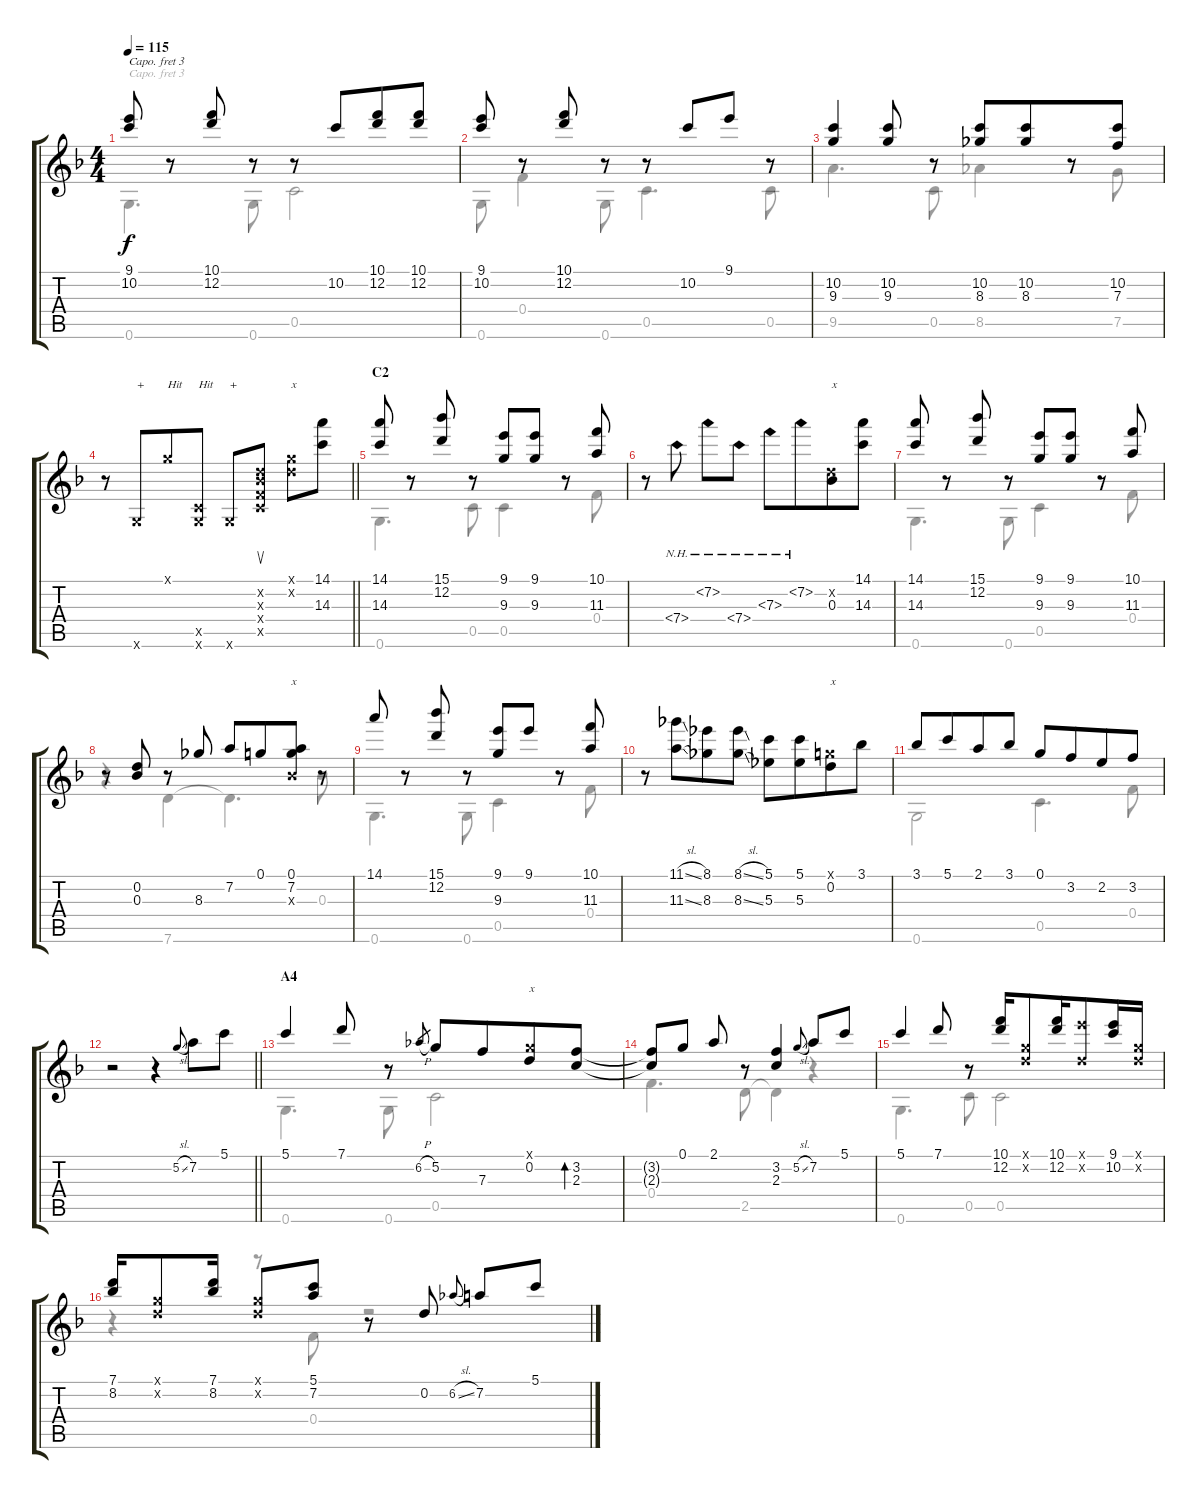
\track "" {instrument acousticguitarsteel}
\staff {score tabs}
\capo 3
\tuning (E4 B3 G3 D3 A2 E2) {hide}
\voice
\ts (4 4)
\tempo 115
\clef g2
\ks f
(9.1 10.2).8{dy f} r.8 (10.1 12.2).8 r.8 r.8 10.2.8{beam merge} (10.1 12.2).8 (10.1 12.2).8 |
(9.1 10.2).8 r.8 (10.1 12.2).8 r.8 r.8 10.2.8{beam merge} 9.1.8 r.8 |
(10.2 9.3).4 (10.2 9.3).8 r.8 (10.2 8.3).8 (10.2 8.3).8{beam merge} r.8 (10.2 7.3).8 |
\barLineRight lightlight
r.8 0.6{x}.8{txt "+" beam merge} 0.1{x}.8{txt "Hit"} (0.5{x} 0.6{x}).8{txt "Hit"} 0.6{x}.8{txt "+"} (0.2{x} 0.3{x} 0.4{x} 0.5{x}).8{su} (0.1{x} 0.2{x}).8{txt "x"} (14.1 14.3).8 |
\section ("" "C2")
(14.1 14.3).8 r.8 (15.1 12.2).8 r.8 (9.1 9.3).8 (9.1 9.3).8 r.8 (10.1 11.3).8 |
r.8 7.4{nh}.8 7.2{nh}.8 7.4{nh}.8 7.3{nh}.8 7.2{nh}.8{beam merge} (0.2{x} 0.3).8{txt "x"} (14.1 14.3).8 |
(14.1 14.3).8 r.8 (15.1 12.2).8 r.8 (9.1 9.3).8 (9.1 9.3).8 r.8 (10.1 11.3).8 |
r.8 (0.2 0.3).8 r.8 8.3.8 7.2.8 0.1.8{beam merge} (0.1 7.2 0.3{x}).8{txt "x"} r.8 |
14.1.8 r.8 (15.1 12.2).8 r.8 (9.1 9.3).8 9.1.8 r.8 (10.1 11.3).8 |
r.8 (11.1{sl} 11.3{sl}).8{beam merge} (8.1 8.3).8 (8.1{sl} 8.3{sl}).8 (5.1 5.3).8 (5.1 5.3).8{beam merge} (0.1{x} 0.2).8{txt "x"} 3.1.8 |
3.1.8 5.1.8{beam merge} 2.1.8 3.1.8 0.1.8 3.2.8{beam merge} 2.2.8 3.2.8 |
\barLineRight lightlight
r.2 r.4 5.2{sl}.8{gr onbeat} 7.2.8 5.1.8 |
\section ("" "A4")
5.1.4 7.1.8 r.8 6.2{h}.8{gr} 5.2.8 7.3.8{beam merge} (0.1{x} 0.2).8{txt "x"} (3.2 2.3).8{bd 60} |
(3.2{t} 2.3{t}).8 0.1.8 2.1.8 r.8 (3.2 2.3).4 5.2{sl}.8{gr onbeat beam merge} 7.2.8 5.1.8 |
5.1.4 7.1.8 r.8 (10.1 12.2).16 (0.1{x} 0.2{x}).8 (10.1 12.2).16{beam merge} (9.1{x} 0.2{x}).8 (9.1 10.2).16 (0.1{x} 0.2{x}).16 |
(7.1 8.2).16 (0.1{x} 0.2{x}).8 (7.1 8.2).16 (0.1{x} 0.2{x}).8 (5.1 7.2).8 r.8 0.2.8 6.2{sl}.8{gr onbeat beam merge} 7.2.8 5.1.8
\voice
\clef g2
\ottava regular
\simile none
\ks f
0.6.4{d dy f} 0.6.8 0.5.2 |
0.6.8 0.4.4 0.6.8 0.5.4{d} 0.5.8 |
9.5.4{d} 0.5.8 8.5.4 r.8 7.5.8 |
\barLineRight lightlight
|
0.6.4{d} 0.5.8 0.5.4 r.8 0.4.8 |
|
0.6.4{d} 0.6.8 0.5.4 r.8 0.4.8 |
r.4 7.6.4 7.6{t}.4{d} 0.3.8 |
0.6.4{d} 0.6.8 0.5.4 r.8 0.4.8 |
|
0.6.2 0.5.4{d} 0.4.8 |
\barLineRight lightlight
|
0.6.4{d} 0.6.8 0.5.2 |
0.4.4{d} 2.5.8 2.5{t}.4 r.4 |
0.6.4{d} 0.5.8 0.5.2 |
r.4 r.8 0.4.8 r.2
